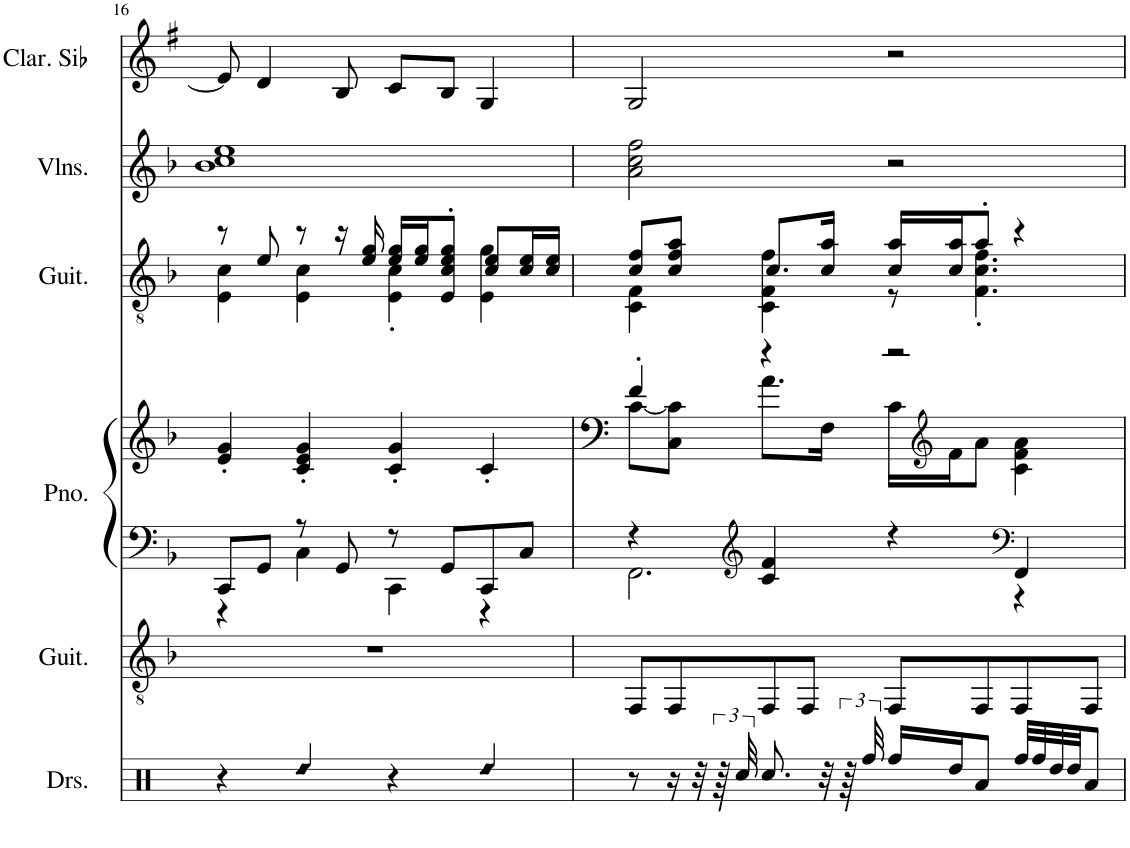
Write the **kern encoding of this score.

**kern	**kern	**kern	**kern	**kern	**kern	**kern
*part6	*part5	*part4	*part4	*part3	*part2	*part1
*staff7	*staff6	*staff5	*staff4	*staff3	*staff2	*staff1
*I"Drumset	*I"Acoustic Guitar	*I"Piano	*	*I"Acoustic Guitar	*I"Violins	*I"Clarinette en Sib
*I'Drs.	*I'Guit.	*I'Pno.	*	*I'Guit.	*I'Vlns.	*I'Clar. Sib
!!LO:PB:g=z
*clefX	*clefGv2	*clefG2	*clefG2	*clefGv2	*clefG2	*clefG2
*	*	*	*	*	*	*Trd1c2
*k[]	*k[b-]	*k[b-]	*k[b-]	*k[b-]	*k[b-]	*k[f#]
*M4/4	*M4/4	*M4/4	*M4/4	*M4/4	*M4/4	*M4/4
=16	=16	=16	=16	=16	=16	=16
*	*	*^	*	*^	*	*
4r	1r	8CC/L	4r	4e/' 4g/'	8r	4E\ 4c\	1b- 1cc 1ee	8e/]
.	.	8GG/J	.	.	8e/	.	.	4d/
!LO:N:head=diamond	!	!	!	!	!	!	!	!
4Rdd/	.	8r	4C\	4c/' 4e/' 4g/'	8r	4E\ 4c\	.	.
.	.	8GG/	.	.	16r	.	.	8B/
.	.	.	.	.	16e/ 16g/	.	.	.
4r	.	8r	4CC\	4c/' 4g/'	16e/ 16g/LL	4E\' 4c\'	.	8c/L
.	.	.	.	.	16e/ 16g/J	.	.	.
.	.	8GG/L	.	.	8E/' 8c/' 8e/' 8g/'J	.	.	8B/J
!LO:N:head=diamond	!	!	!	!	!	!	!	!
4Rdd/	.	8CC/	4r	4c'/	8c/ 8e/L	4E\ 4g\	.	4G/
.	.	8C/J	.	.	16c/ 16e/L	.	.	.
.	.	.	.	.	16c/ 16e/JJ	.	.	.
=17	=17	=17	=17	=17	=17	=17	=17	=17
*	*	*	*	*^	*	*	*	*
8r	8FF/L	4r	2.FF\	4f'/	[8c\L	8c/ 8f/L	4C\ 4F\	2a\ 2cc\ 2ff\	2G/
16r	8FF/	.	.	.	8C\ 8c\]J	8c/ 8f/ 8a/J	.	.	.
32r	.	.	.	.	.	.	.	.	.
96r	.	.	.	.	.	.	.	.	.
48Rcc/	.	.	.	.	.	.	.	.	.
*	*	*clefG2	*	*	*	*	*	*	*
8.Rcc/	8FF/	4c/ 4f/	.	4r	8.a\L	8.c/L	4C\ 4F\ 4f\	.	.
.	8FF/J	.	.	.	.	.	.	.	.
32r	.	.	.	.	16F\Jk	16c/ 16a/Jk	.	.	.
96r	.	.	.	.	.	.	.	.	.
48Rff/	.	.	.	.	.	.	.	.	.
16Rff/LL	8FF/L	4r	.	2r	16c\LL	16c/ 16a/LL	8r	2r	2r
*	*	*	*	*clefG2	*	*	*	*	*
16Rdd/J	.	.	.	.	16f\J	16c/ 16a/J	.	.	.
8Ra/J	8FF/	.	.	.	8a\J	8a'/J	4.F\' 4.c\' 4.f\'	.	.
*	*	*clefF4	*	*	*	*	*	*	*
32Rff/LLL	8FF/	4FF/	4r	.	4c\ 4f\ 4a\	4r	.	.	.
32Rff/	.	.	.	.	.	.	.	.	.
32Rdd/	.	.	.	.	.	.	.	.	.
32Rdd/JJ	.	.	.	.	.	.	.	.	.
8Ra/J	8FF/J	.	.	.	.	.	.	.	.
*	*	*v	*v	*	*	*v	*v	*	*
*	*	*	*v	*v	*	*	*
=	=	=	=	=	=	=
*-	*-	*-	*-	*-	*-	*-
